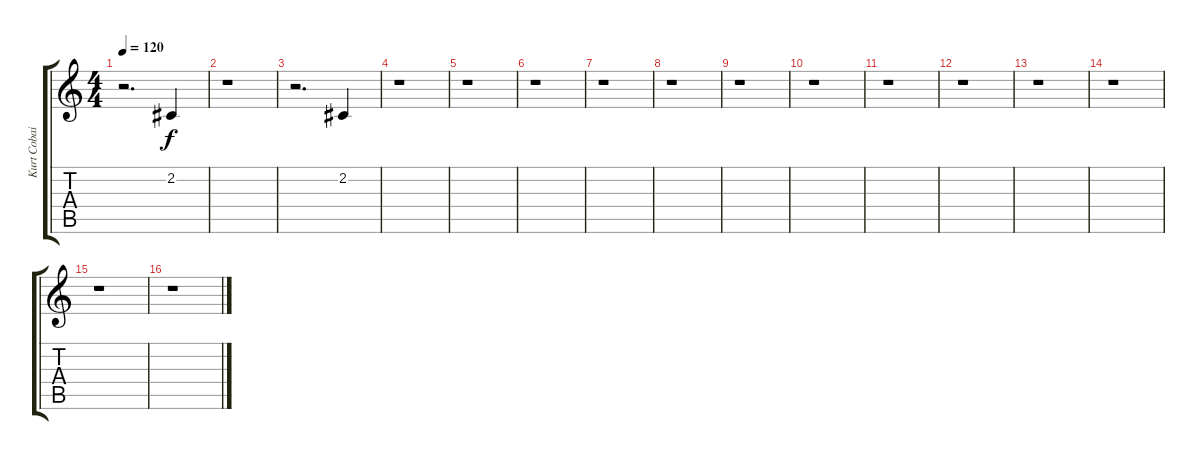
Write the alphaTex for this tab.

\track ("Kurt Cobain - Vocals" "Kurt Cobai") {instrument tenorsax}
\staff {score tabs}
\tuning (E4 B3 G3 D3 A2 E2) {hide}
\ts (4 4)
\tempo 120
\clef g2
\ks c
r.2{d dy f} 2.2.4 |
r.1 |
r.2{d} 2.2.4 |
r.1 |
r.1 |
r.1 |
r.1 |
r.1 |
r.1 |
r.1 |
r.1 |
r.1 |
r.1 |
r.1 |
r.1 |
r.1
